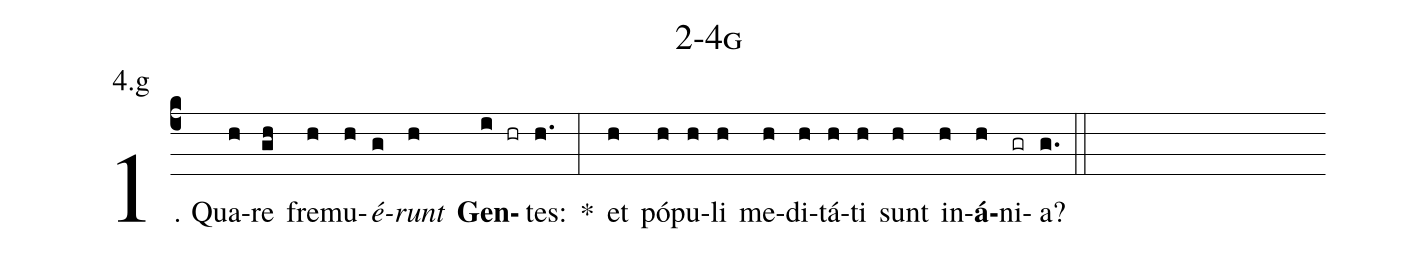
name: 2-4g;
annotation: 4.g;
%%
(c4)1. Qua(h)re(gh) fre(h)mu(h)<i>é</i>(g)<i>runt</i>(h) <b>Gen</b>(i hr)tes:(h.) *(:) et(h) pó(h)pu(h)li(h) me(h)di(h)tá(h)ti(h) sunt(h) in(h)<b>á</b>(h)ni(gr)a?(g.) (::)
